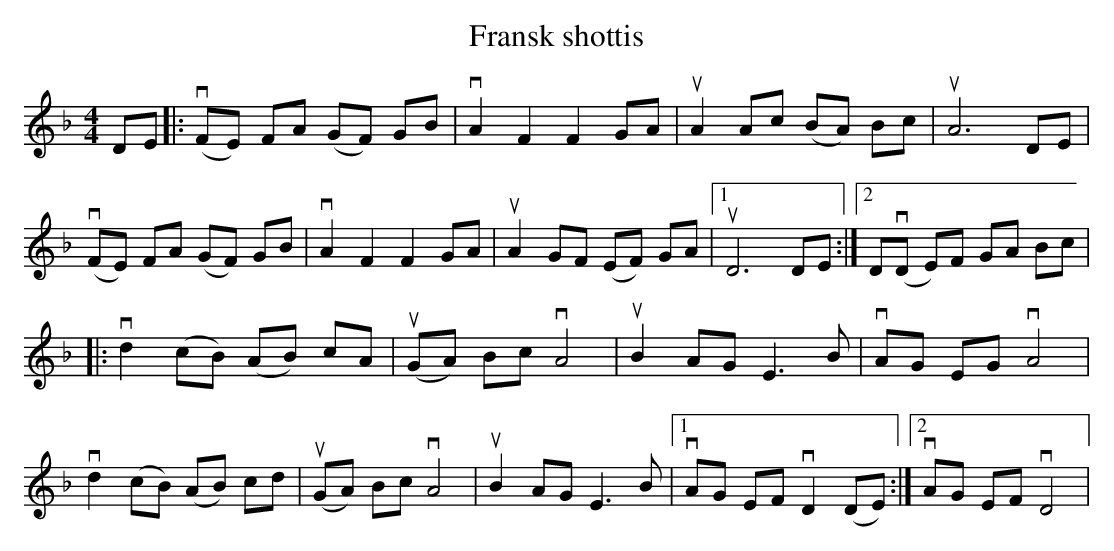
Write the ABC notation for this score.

X:1
T: Fransk shottis
M: 4/4
L: 1/8
K: Dm
DE |: v(FE) FA (GF) GB | vA2 F2 F2 GA | uA2 Ac (BA) Bc | uA6 DE |
v(FE) FA (GF) GB | vA2 F2 F2 GA | uA2 GF (EF) GA |1 uD6 DE :|2 Dv(D E)F GA Bc |
|: vd2 (cB) (AB) cA | u(GA) Bc vA4 | uB2 AG E3 B | vAG EG vA4 |
vd2 (cB) (AB) cd | u(GA) Bc vA4 | uB2 AG E3 B |1 vAG EF vD2 (DE) :|2 vAG EF vD4 |
